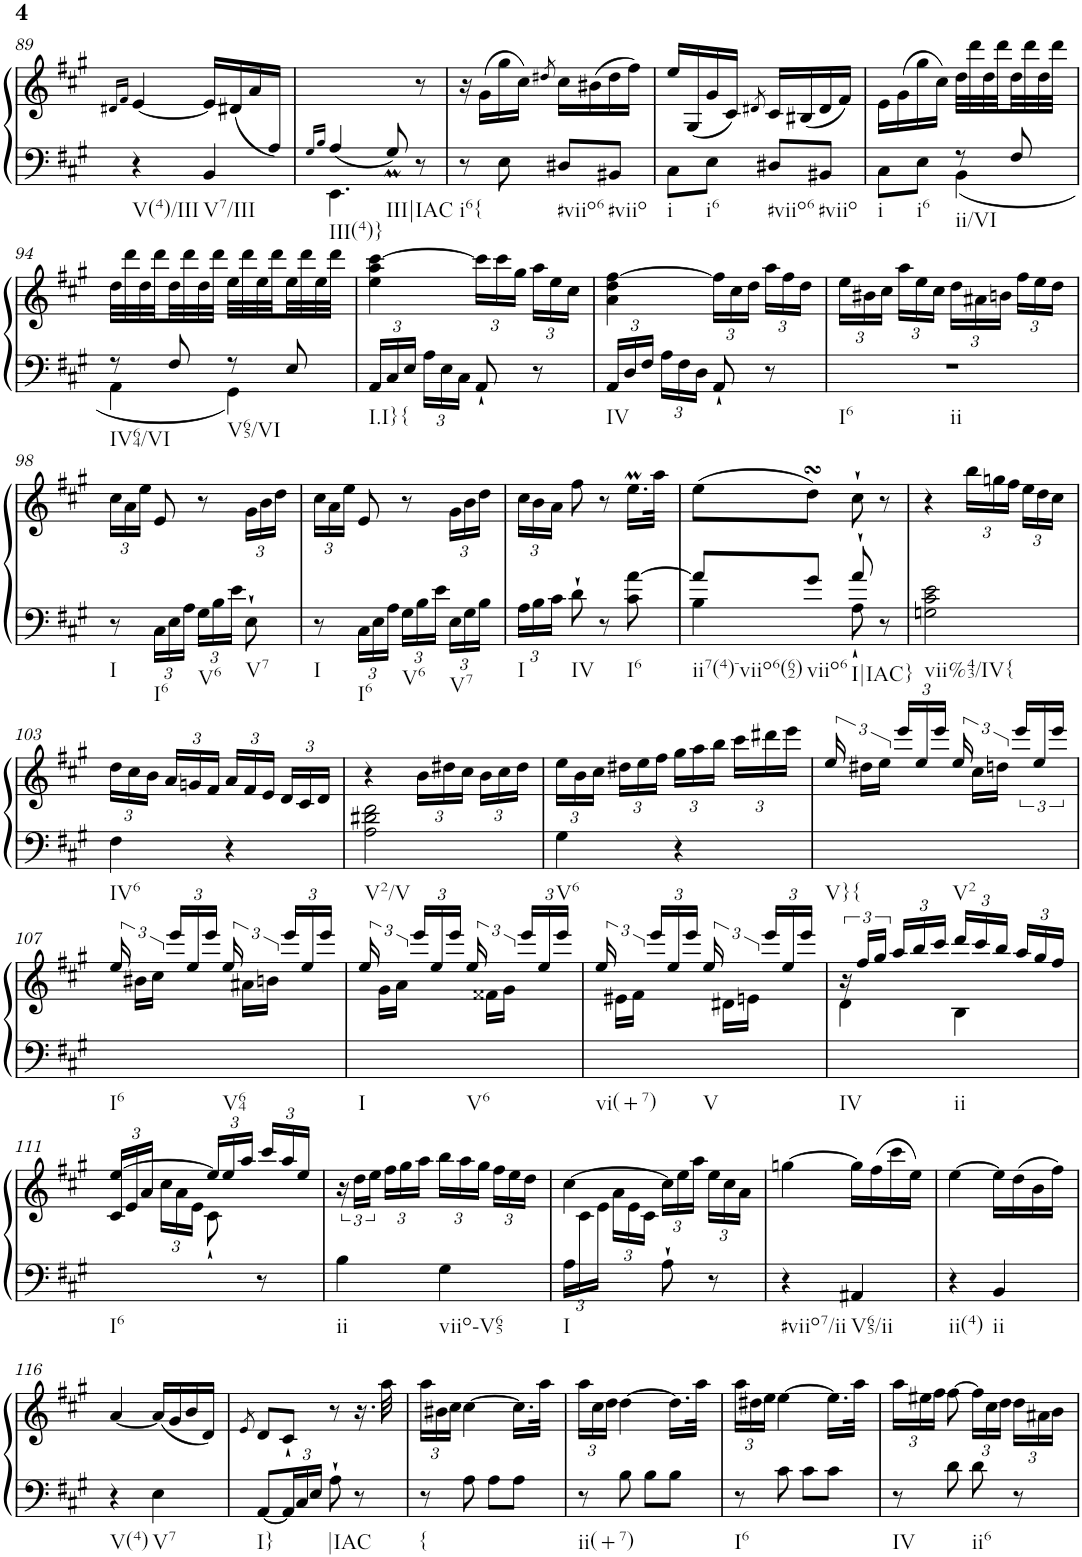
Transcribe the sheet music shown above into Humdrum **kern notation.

**kern	**kern
*part1	*part1
*staff2	*staff1
*I"Harpsichord	*
*I'Hch.	*
!!LO:PB:g=z
*clefF4	*clefG2
*k[f#c#g#]	*k[f#c#g#]
*M2/4	*M2/4
=89	=89
.	16qd#X/LL
.	16qf#/JJ
*^	*
!LO:TX:b:t=V(4)/III	!	!
4..ryy	4r	[4e/
!	!LO:TX:b:t=V7/III	!
.	4BB/	16e/LL]
.	.	(<16d#X/
.	.	16a/
16A/JJ)	.	16ryy
=90	=90	=90
16qG#/LL	.	.
16qB/JJ	.	.
!LO:TX:b:t=III(4)}	!	!
!LO:TX:b:t=III|IAC	!	!
4A/	4.EE\	4.ryy
8G#m/	.	.
8ryy	8r	8r
=91	=91	=91
!LO:TX:b:t=i6{	!	!
*v	*v	*
8r	16r
.	(16g#\LL
8E\	16gg#\
.	16cc#\JJ)
.	8qdd#X/
!LO:TX:b:t=#viio6	!
8D#X/L	16cc#\LL
.	(16b#X\
!LO:TX:b:t=#viio	!
8BB#X/J	16dd#\
.	16ff#\JJ)
=92	=92
!LO:TX:b:t=i	!
8C#\L	16ee/LL
.	(16G#/
!LO:TX:b:t=i6	!
8E\J	16g#/
.	16c#/JJ)
.	8qd#X/
!LO:TX:b:t=#viio6	!
8D#X/L	16c#/LL
.	(16B#X/
!LO:TX:b:t=#viio	!
8BB#X/J	16d#/
.	16f#/JJ)
=93	=93
*^	*
!LO:TX:b:t=i	!	!
8C#\L	4ryy	16e\LL
.	.	(16g#\
!LO:TX:b:t=i6	!	!
8E\J	.	16gg#\
.	.	16cc#\JJ)
!LO:TX:b:t=ii/VI	!	!
8r	4BB\	32dd\LLL
.	.	32ddd\
.	.	32dd\
.	.	32ddd\
8F#/	.	32dd\
.	.	32ddd\
.	.	32dd\
.	.	32ddd\JJJ
!!LO:LB:g=z
=94	=94	=94
!LO:TX:b:t=IV64/VI	!	!
8r	4AA\	32dd\LLL
.	.	32ddd\
.	.	32dd\
.	.	32ddd\
8F#/	.	32dd\
.	.	32ddd\
.	.	32dd\
.	.	32ddd\JJJ
!LO:TX:b:t=V65/VI	!	!
8r	4GG#\	32ee\LLL
.	.	32ddd\
.	.	32ee\
.	.	32ddd\
8E/	.	32ee\
.	.	32ddd\
.	.	32ee\
.	.	32ddd\JJJ
*v	*v	*
=95	=95
*Xbrackettup	*
!LO:TX:b:t=I.I}{	!
24AA/LL	4ee\ 4aa\ [4ccc#\
24C#/	.
24E/JJ	.
24A\LL	.
24E\	.
24C#\JJ	.
*	*Xbrackettup
8AA`/	24ccc#\LL]
.	24ccc#\
.	24gg#\JJ
8r	24aa\LL
.	24ee\
.	24cc#\JJ
=96	=96
!LO:TX:b:t=IV	!
24AA/LL	4a\ 4dd\ [4ff#\
24D/	.
24F#/JJ	.
24A\LL	.
24F#\	.
24D\JJ	.
8AA`/	24ff#\LL]
.	24cc#\
.	24dd\JJ
8r	24aa\LL
.	24ff#\
.	24dd\JJ
=97	=97
!LO:TX:b:t=I6	!
!LO:TX:b:t=ii	!
2r	24ee\LL
.	24b#X\
.	24cc#\JJ
.	24aa\LL
.	24ee\
.	24cc#\JJ
.	24dd\LL
.	24a#X\
.	24bn\JJ
.	24ff#\LL
.	24ee\
.	24dd\JJ
!!LO:LB:g=z
=98	=98
!LO:TX:b:t=I	!
8r	24cc#\LL
.	24a\
.	24ee\JJ
!LO:TX:b:t=I6	!
24C#\LL	8e/
24E\	.
24A\JJ	.
!LO:TX:b:t=V6	!
24G#\LL	8r
24B\	.
24e\JJ	.
!LO:TX:b:t=V7	!
8E`\	24g#\LL
.	24b\
.	24dd\JJ
=99	=99
!LO:TX:b:t=I	!
8r	24cc#\LL
.	24a\
.	24ee\JJ
!LO:TX:b:t=I6	!
24C#\LL	8e/
24E\	.
24A\JJ	.
!LO:TX:b:t=V6	!
24G#\LL	8r
24B\	.
24e\JJ	.
!LO:TX:b:t=V7	!
24E\LL	24g#\LL
24G#\	24b\
24B\JJ	24dd\JJ
=100	=100
!LO:TX:b:t=I	!
24A\LL	24cc#\LL
24B\	24b\
24c#\JJ	24a\JJ
!LO:TX:b:t=IV	!
8d`\	8ff#\
8r	8r
!LO:TX:b:t=I6	!
8c#\ [>8a\	16.eeM\LL
.	32aa\JJk
=101	=101
*^	*
!LO:TX:b:t=ii7(4)-viio6(62)	!	!
8a/L]	4B\	(8ee\L
!LO:TX:b:t=viio6	!	!
8g#/J	.	8ddsSSs\J)
!LO:TX:b:t=I|IAC}	!	!
8a`/	8A`\	8cc#`\
8r	8ryy	8r
=102	=102	=102
!LO:TX:b:t=vii%43/IV{	!	!
*v	*v	*
2Gn\ 2c#\ 2e\	4r
.	24bb\LL
.	24ggn\
.	24ff#\JJ
.	24ee\LL
.	24dd\
.	24cc#\JJ
!!LO:LB:g=z
=103	=103
!LO:TX:b:t=IV6	!
4F#\	24dd\LL
.	24cc#\
.	24b\JJ
.	24a/LL
.	24gn/
.	24f#/JJ
4r	24a/LL
.	24f#/
.	24e/JJ
.	24d/LL
.	24c#/
.	24d/JJ
=104	=104
!LO:TX:b:t=V2/V	!
2A\ 2d#X\ 2f#\	4r
.	24b\LL
.	24dd#X\
.	24cc#\JJ
.	24b\LL
.	24cc#\
.	24dd#\JJ
=105	=105
!LO:TX:b:t=V6	!
4G#\	24ee\LL
.	24b\
.	24cc#\JJ
.	24dd#X\LL
.	24ee\
.	24ff#\JJ
4r	24gg#\LL
.	24aa\
.	24bb\JJ
.	24ccc#\LL
.	24ddd#X\
.	24eee\JJ
=106	=106
*	*brackettup
!LO:TX:b:t=V}{	!
!LO:TX:b:t=V2	!
2ryy	24ee/
.	24dd#X\LL
.	24ee\JJ
*	*Xbrackettup
.	24eee/LL
.	24ee/
.	24eee/JJ
*	*brackettup
.	24ee/
.	24cc#\LL
.	24ddn\JJ
.	24eee/LL
.	24ee/
.	24eee/JJ
!!LO:LB:g=z
=107	=107
!LO:TX:b:t=I6	!
!LO:TX:b:t=V64	!
2ryy	24ee/
.	24b#X\LL
.	24cc#\JJ
*	*Xbrackettup
.	24eee/LL
.	24ee/
.	24eee/JJ
*	*brackettup
.	24ee/
.	24a#X\LL
.	24bn\JJ
*	*Xbrackettup
.	24eee/LL
.	24ee/
.	24eee/JJ
=108	=108
*	*brackettup
!LO:TX:b:t=I	!
!LO:TX:b:t=V6	!
2ryy	24ee/
.	24g#\LL
.	24a\JJ
*	*Xbrackettup
.	24eee/LL
.	24ee/
.	24eee/JJ
*	*brackettup
.	24ee/
.	24f##X\LL
.	24g#\JJ
*	*Xbrackettup
.	24eee/LL
.	24ee/
.	24eee/JJ
=109	=109
*	*brackettup
!LO:TX:b:t=vi(+7)	!
!LO:TX:b:t=V	!
2ryy	24ee/
.	24e#X\LL
.	24f#\JJ
*	*Xbrackettup
.	24eee/LL
.	24ee/
.	24eee/JJ
*	*brackettup
.	24ee/
.	24d#X\LL
.	24en\JJ
*	*Xbrackettup
.	24eee/LL
.	24ee/
.	24eee/JJ
=110	=110
*	*brackettup
*	*^
!LO:TX:b:t=IV	!	!
4ryy	24r	4d\
.	24ff#/LL	.
.	24gg#/JJ	.
*	*Xbrackettup	*
.	24aa/LL	.
.	24bb/	.
.	24ccc#/JJ	.
!LO:TX:b:t=ii	!	!
4ryy	24ddd/LL	4B\
.	24ccc#/	.
.	24bb/JJ	.
.	24aa/LL	.
.	24gg#/	.
.	24ff#/JJ	.
!!LO:LB:g=z	!!
=111	=111	=111
!LO:TX:b:t=I6	!	!
4.ryy	[>4ee/	24c#/LL
.	.	24e/
.	.	24a/JJ
.	.	24cc#\LL
.	.	24a\
.	.	24e\JJ
.	24ee/LL]	8c#`<\
.	24ee/	.
.	24aa/JJ	.
8r	24ccc#/LL	8ryy
.	24aa/	.
.	24ee/JJ	.
*	*v	*v
=112	=112
*	*brackettup
!LO:TX:b:t=ii	!
4B\	24r
.	24dd\LL
.	24ee\JJ
*	*Xbrackettup
.	24ff#\LL
.	24gg#\
.	24aa\JJ
!LO:TX:b:t=viio-V65	!
4G#\	24bb\LL
.	24aa\
.	24gg#\JJ
.	24ff#\LL
.	24ee\
.	24dd\JJ
=113	=113
*	*^
!LO:TX:b:t=I	!	!
24A\LL	[4cc#\	24ryy
24%5ryy	.	24c#\
.	.	24e\JJ
.	.	24a\LL
.	.	24e\
.	.	24c#\JJ
8A`\	24cc#\LL]	4ryy
.	24ee\	.
.	24aa\JJ	.
8r	24ee\LL	.
.	24cc#\	.
.	24a\JJ	.
*	*v	*v
=114	=114
!LO:TX:b:t=#viio7/ii	!
4r	[4ggn\
!LO:TX:b:t=V65/ii	!
4AA#X/	16gg\LL]
.	(16ff#\
.	16ccc#\
.	16ee\JJ)
=115	=115
!LO:TX:b:t=ii(4)	!
4r	[4ee\
!LO:TX:b:t=ii	!
4BB/	16ee\LL]
.	(16dd\
.	16b\
.	16ff#\JJ)
!!LO:LB:g=z
=116	=116
!LO:TX:b:t=V(4)	!
4r	[4a/
!LO:TX:b:t=V7	!
4E\	(16a/LL]
.	16g#/
.	16b/
.	16d/JJ)
=117	=117
.	8qe/
!LO:TX:b:t=I}	!
[8AA/L	8d/L
24AA/L]	8c#`/J
24C#/	.
24E/JJ	.
!LO:TX:b:t=|IAC	!
8A`\	8r
8r	16.r
.	32aa\
=118	=118
!LO:TX:b:t={	!
8r	24aa\LL
.	24b#X\
.	24cc#\JJ
8A\	[4cc#\
8A\L	.
8A\J	16.cc#\LL]
.	32aa\JJk
=119	=119
!LO:TX:b:t=ii(+7)	!
8r	24aa\LL
.	24cc#\
.	24dd\JJ
8B\	[4dd\
8B\L	.
8B\J	16.dd\LL]
.	32aa\JJk
=120	=120
!LO:TX:b:t=I6	!
8r	24aa\LL
.	24dd#X\
.	24ee\JJ
8c#\	[4ee\
8c#\L	.
8c#\J	16.ee\LL]
.	32aa\JJk
=121	=121
!LO:TX:b:t=IV	!
8r	24aa\LL
.	24ee#X\
.	24ff#\JJ
8d\	[8ff#\
!LO:TX:b:t=ii6	!
8d\	24ff#\LL]
.	24cc#\
.	24dd\JJ
8r	24dd\LL
.	24a#X\
.	24b\JJ
=	=
*-	*-
